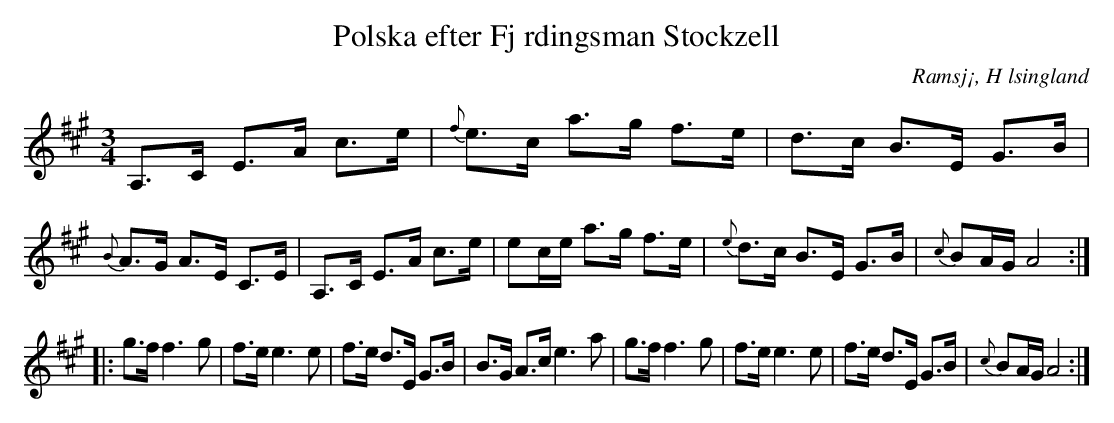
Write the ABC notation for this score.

X:1
T:Polska efter Fj rdingsman Stockzell
O: Ramsj¡, H lsingland
M:3/4
L:1/8
K:A
A,>C E>A c>e|{f}e>c a>g f>e| d>c B>E G>B |{B}A>G A>E C>E|A,>C E>A c>e|ec/e/ a>g f>e| {e}d>c B>E G>B |{c}BA/G/ A4:|
|:g>f f2>g2|f>e e2>e2|f>e d>E G>B|B>G A>c e2>a2|g>f f2>g2|f>e e2>e2|f>e d>E G>B|{c}BA/G/ A4 :|
